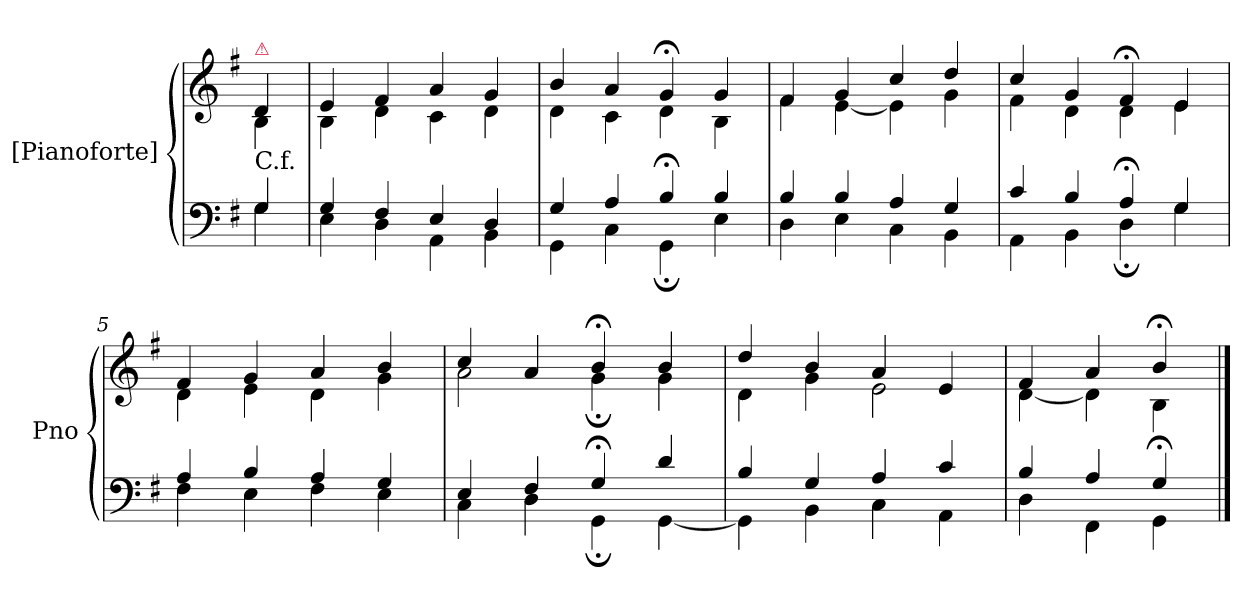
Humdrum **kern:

**kern	**kern
*part1	*part1
*staff2	*staff1
*I"[Pianoforte]	*
*I'Pno	*
*clefF4	*clefG2
*k[f#]	*k[f#]
*G:	*G:
=	=
*^	*^
!	!	!LO:TX:b:t=C.f.	!
!	!	!LO:TX:a:color=crimson:t=⚠	!
4G/	4G\	4d/	4B\
=1	=1	=1	=1
4G/	4E\	4e/	4B\
4F#/	4D\	4f#/	4d\
4E/	4AA\	4a/	4c\
4D/	4BB\	4g/	4d\
=2	=2	=2	=2
4G/	4GG\	4b/	4d\
4A/	4C\	4a/	4c\
4B;</	4GG;<\	4g;</	4d\
4B/	4E\	4g/	4B\
=3	=3	=3	=3
4B/	4D\	4f#/	4f#\
4B/	4E\	4g/	[4e\
4A/	4C\	4cc/	4e\]
4G/	4BB\	4dd/	4g\
=4	=4	=4	=4
4c/	4AA\	4cc/	4f#\
4B/	4BB\	4g/	4d\
4A;</	4D;<\	4f#;/	4d\
4G/	4G\	4e/	4e\
=5	=5	=5	=5
4A/	4F#\	4f#/	4d\
4B/	4E\	4g/	4e\
4A/	4F#\	4a/	4d\
4G/	4E\	4b/	4g\
=6	=6	=6	=6
4E/	4C\	4cc/	2a\
4F#/	4D\	4a/	.
4G;</	4GG;\	4b;</	4g;\
4d/	[4GG\	4b/	4g\
=7	=7	=7	=7
4B/	4GG\]	4dd/	4d\
4G/	4BB\	4b/	4g\
4A/	4C\	4a/	2e\
4c/	4AA\	4e/	.
=8	=8	=8	=8
4B/	4D\	4f#/	[4d\
4A/	4FF#\	4a/	4d\]
4G;</	4GG\	4b;</	4B\
*v	*v	*	*
*	*v	*v
==	==
*-	*-
